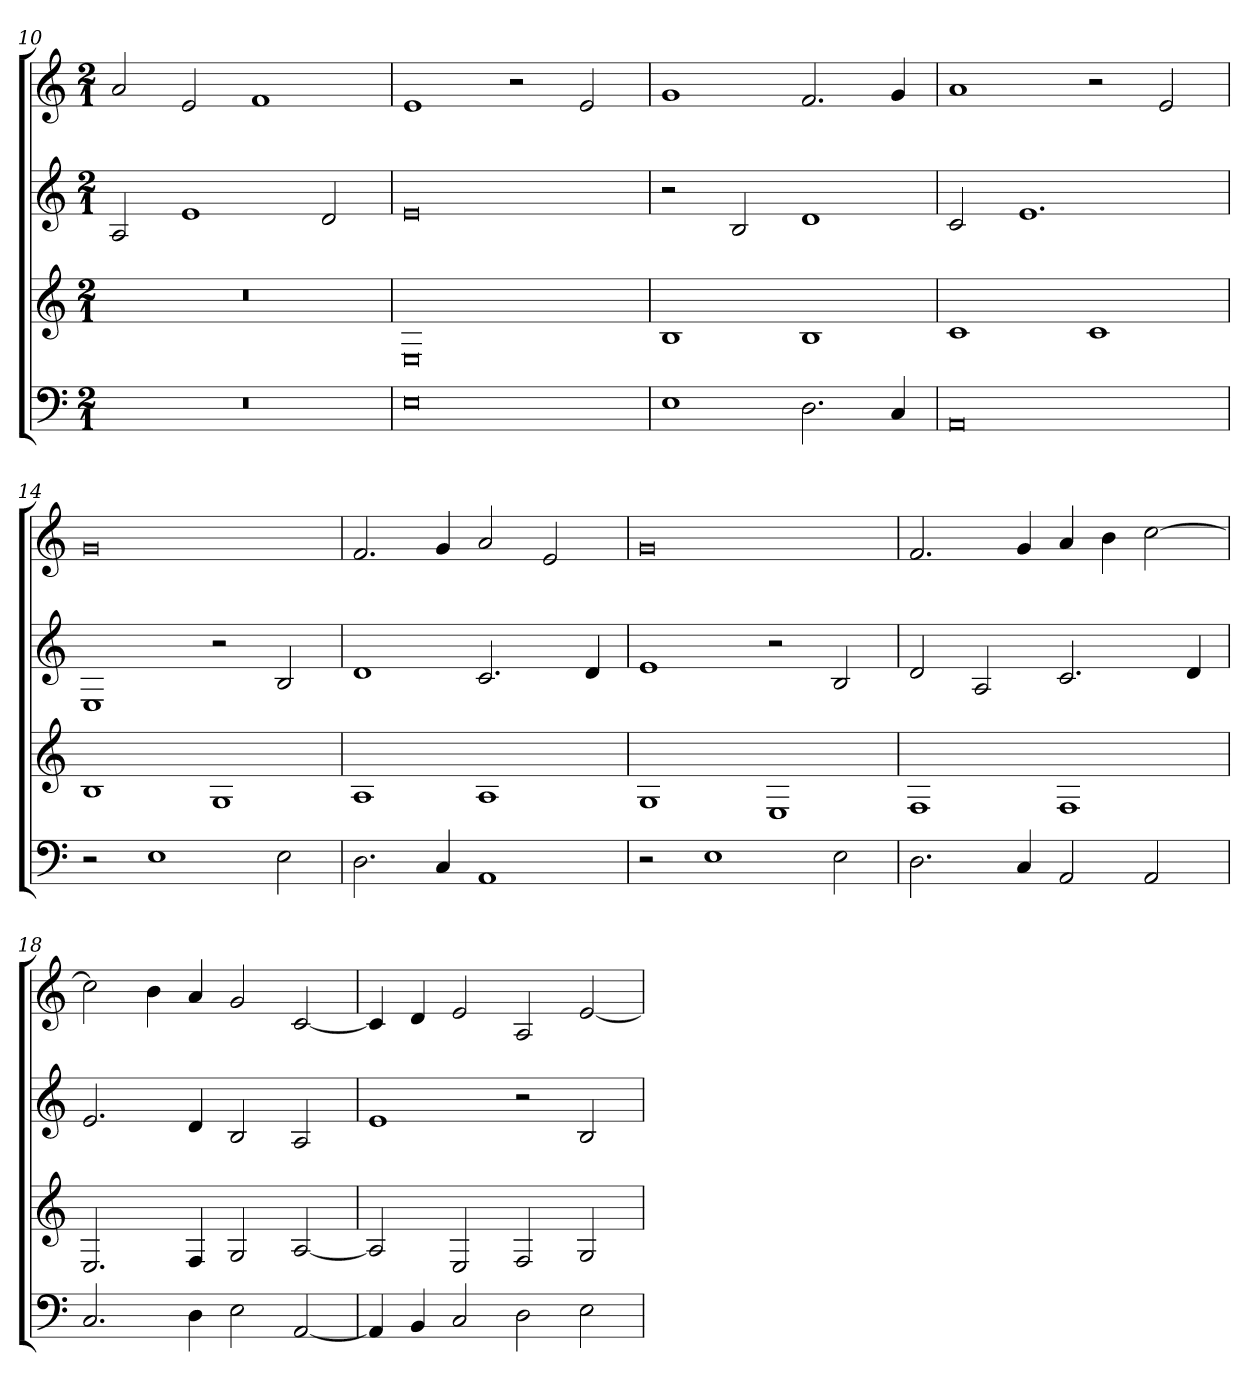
**kern	**kern	**kern	**kern
*part4	*part3	*part2	*part1
*staff4	*staff3	*staff2	*staff1
*clefF4	*clefG2	*clefG2	*clefG2
*M2/1	*M2/1	*M2/1	*M2/1
=10	=10	=10	=10
0r	0r	2A	2a
.	.	1e	2e
.	.	.	1f
.	.	2d	.
=11	=11	=11	=11
0E	0E	0e	1e
.	.	.	2r
.	.	.	2e
=12	=12	=12	=12
1E	1B	2r	1g
.	.	2B	.
2.D	1B	1d	2.f
4C	.	.	4g
=13	=13	=13	=13
0AA	1c	2c	1a
.	.	1.e	.
.	1c	.	2r
.	.	.	2e
=14	=14	=14	=14
2r	1B	1E	0g
1E	.	.	.
.	1G	2r	.
2E	.	2B	.
=15	=15	=15	=15
2.D	1A	1d	2.f
4C	.	.	4g
1AA	1A	2.c	2a
.	.	.	2e
.	.	4d	.
=16	=16	=16	=16
2r	1G	1e	0g
1E	.	.	.
.	1E	2r	.
2E	.	2B	.
=17	=17	=17	=17
2.D	1F	2d	2.f
.	.	2A	.
4C	.	.	4g
2AA	1F	2.c	4a
.	.	.	4b
2AA	.	.	[2cc
.	.	4d	.
=18	=18	=18	=18
2.C	2.E	2.e	2cc]
.	.	.	4b
4D	4F	4d	4a
2E	2G	2B	2g
[2AA	[2A	2A	[2c
=19	=19	=19	=19
4AA]	2A]	1e	4c]
4BB	.	.	4d
2C	2E	.	2e
2D	2F	2r	2A
2E	2G	2B	[2e
=	=	=	=
*-	*-	*-	*-
